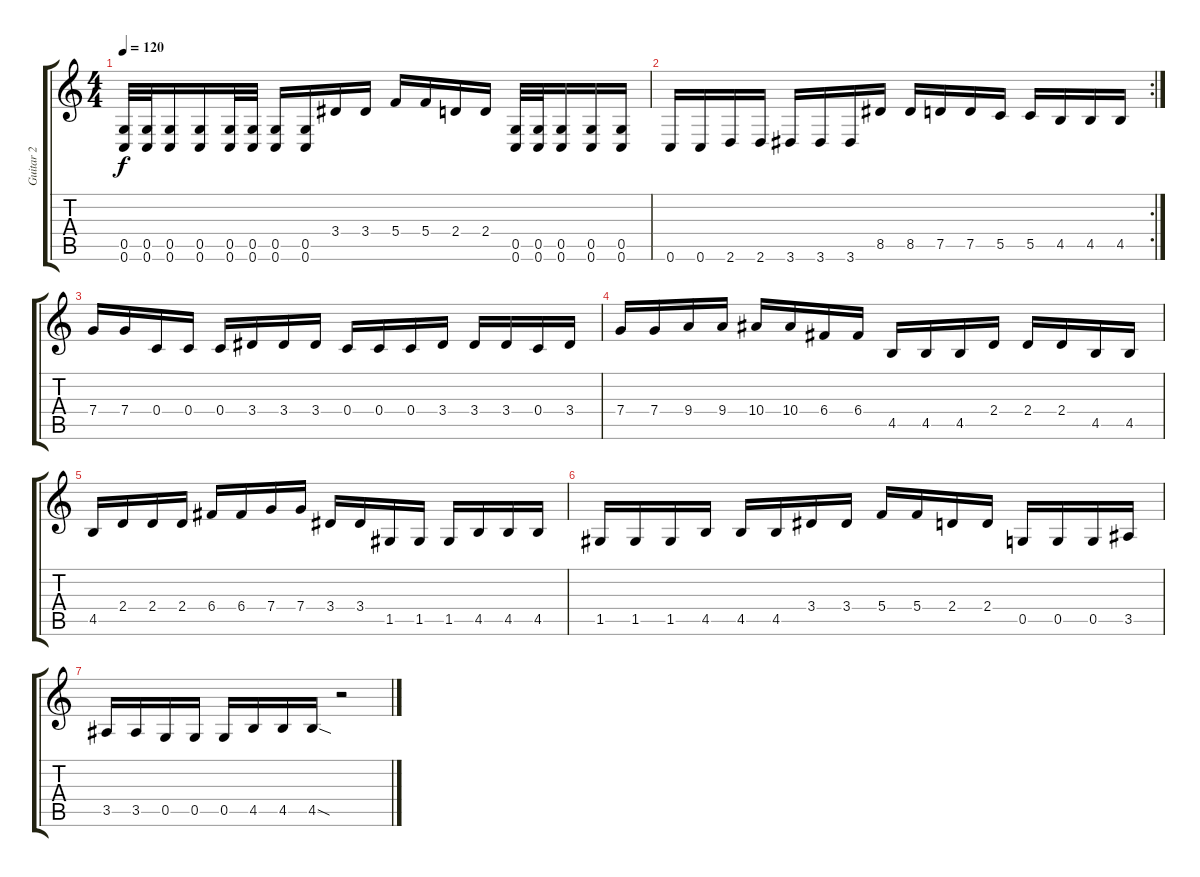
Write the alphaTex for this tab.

\track ("Guitar 2" "Guitar 2") {instrument distortionguitar}
\staff {score tabs}
\tuning (D4 A3 F3 C3 G2 C2) {hide}
\ts (4 4)
\tempo 120
\clef g2
\ks c
(0.5 0.6).32{dy f} (0.5 0.6).32 (0.5 0.6).16 (0.5 0.6).16 (0.5 0.6).32 (0.5 0.6).32 (0.5 0.6).16 (0.5 0.6).16 3.4.16 3.4.16 5.4.16 5.4.16 2.4.16 2.4.16 (0.5 0.6).32 (0.5 0.6).32 (0.5 0.6).16 (0.5 0.6).16 (0.5 0.6).16 |
\rc 2
0.6.16 0.6.16 2.6.16 2.6.16 3.6.16 3.6.16 3.6.16 8.5.16 8.5.16 7.5.16 7.5.16 5.5.16 5.5.16 4.5.16 4.5.16 4.5.16 |
7.4.16 7.4.16 0.4.16 0.4.16 0.4.16 3.4.16 3.4.16 3.4.16 0.4.16 0.4.16 0.4.16 3.4.16 3.4.16 3.4.16 0.4.16 3.4.16 |
7.4.16 7.4.16 9.4.16 9.4.16 10.4.16 10.4.16 6.4.16 6.4.16 4.5.16 4.5.16 4.5.16 2.4.16 2.4.16 2.4.16 4.5.16 4.5.16 |
4.5.16 2.4.16 2.4.16 2.4.16 6.4.16 6.4.16 7.4.16 7.4.16 3.4.16 3.4.16 1.5.16 1.5.16 1.5.16 4.5.16 4.5.16 4.5.16 |
1.5.16 1.5.16 1.5.16 4.5.16 4.5.16 4.5.16 3.4.16 3.4.16 5.4.16 5.4.16 2.4.16 2.4.16 0.5.16 0.5.16 0.5.16 3.5.16 |
3.5.16 3.5.16 0.5.16 0.5.16 0.5.16 4.5.16 4.5.16 4.5{sod}.16 r.2
